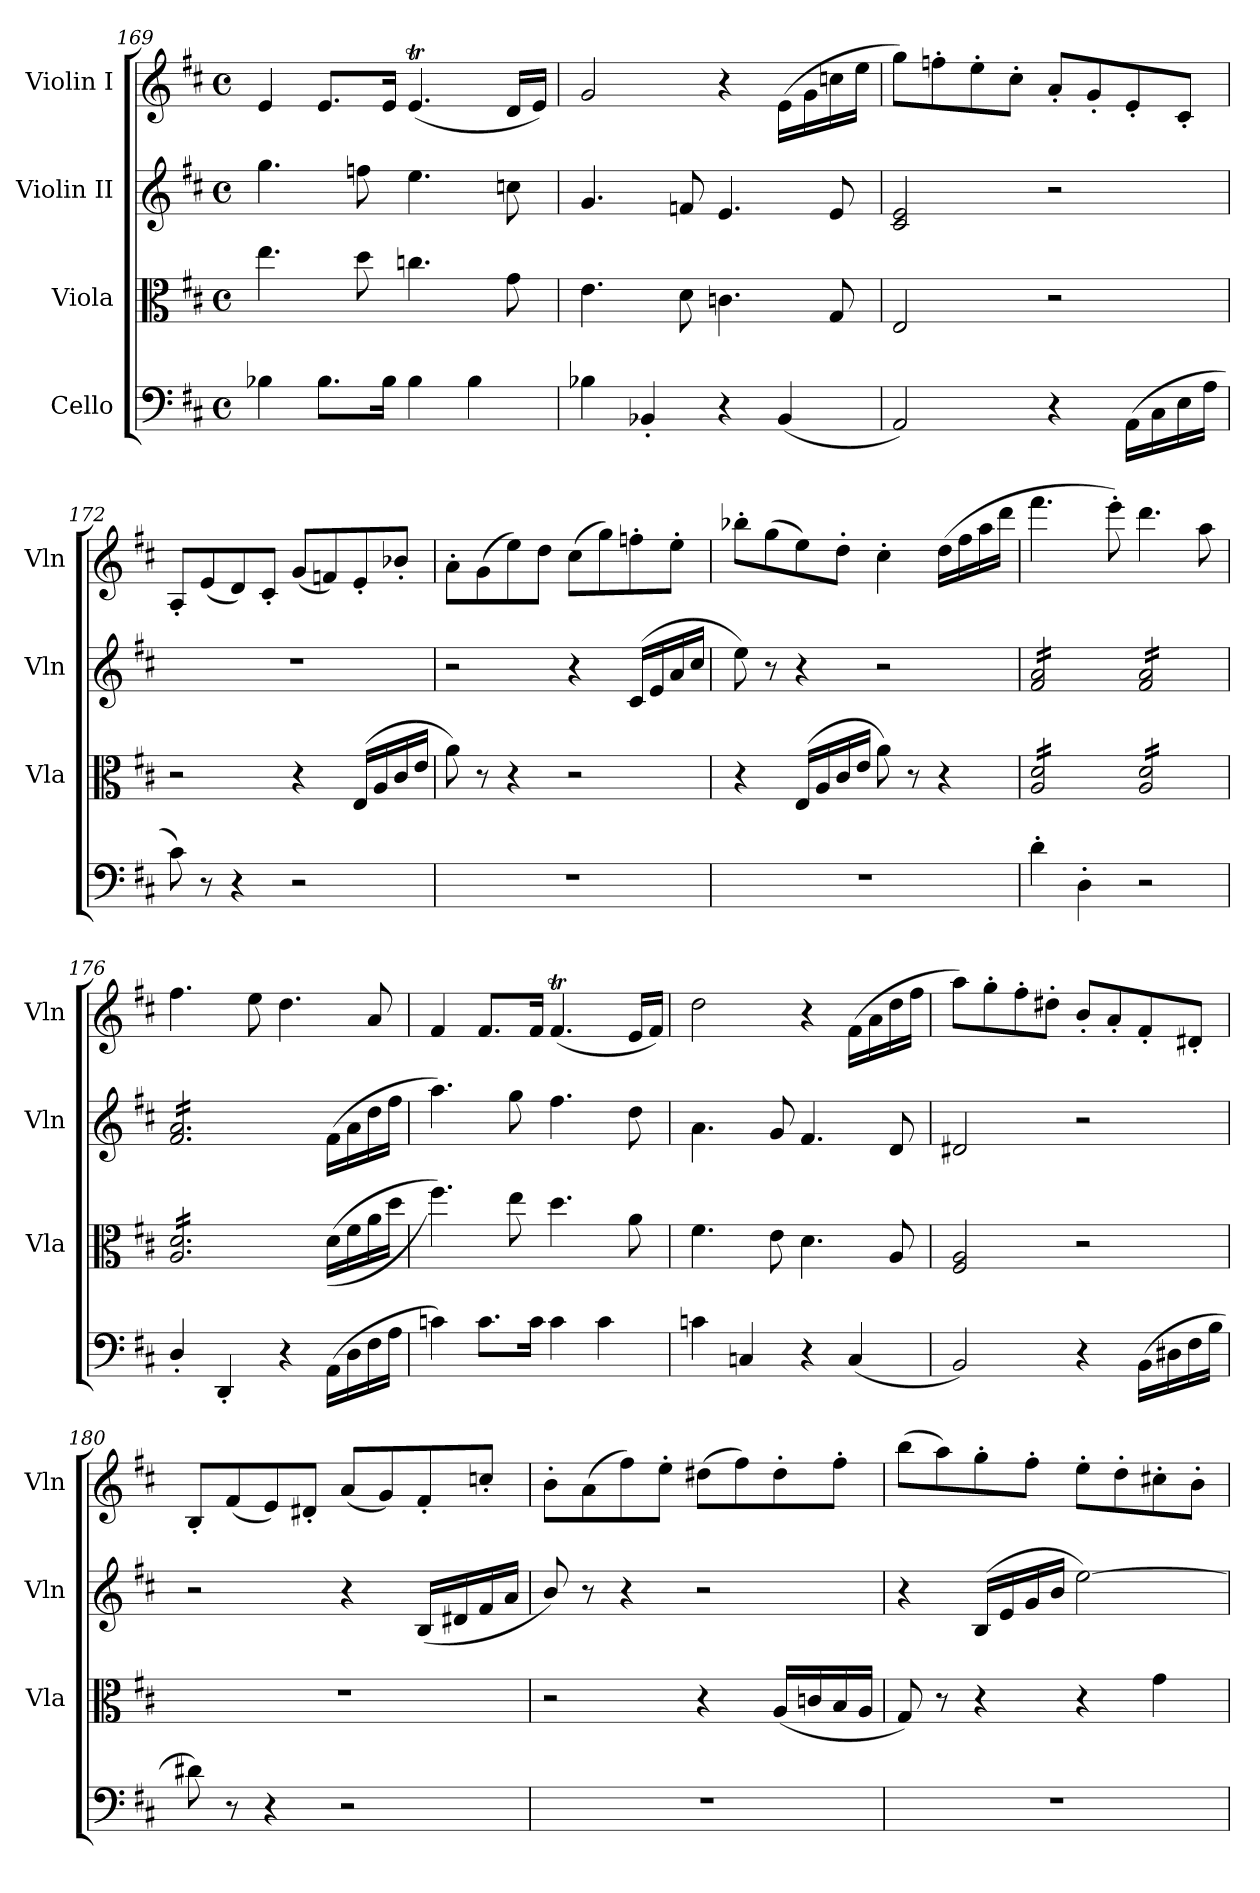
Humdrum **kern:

**kern	**kern	**kern	**kern
*part4	*part3	*part2	*part1
*staff4	*staff3	*staff2	*staff1
*I"Cello	*I"Viola	*I"Violin II	*I"Violin I
*	*I'Vla	*I'Vln	*I'Vln
*clefF4	*clefC3	*clefG2	*clefG2
*k[f#c#]	*k[f#c#]	*k[f#c#]	*k[f#c#]
*M4/4	*M4/4	*M4/4	*M4/4
*met(c)	*met(c)	*met(c)	*met(c)
=169	=169	=169	=169
4B-X\	4.ee\	4.gg\	4e/
8.B-\L	.	.	8.e/L
.	8dd\	8ffn\	.
16B-\Jk	.	.	16e/Jk
4B-\	4.ccn\	4.ee\	(<4.eT/
4B-\	.	.	.
.	8g\	8ccn\	16d/LL
.	.	.	16e/JJ)
=170	=170	=170	=170
4B-X\	4.e\	4.g/	2g/
4BB-X'/	.	.	.
.	8d\	8fn/	.
4r	4.cn\	4.e/	4r
(<4BB-/	.	.	(>16e\LL
.	.	.	16g\
.	8G/	8e/	16ccn\
.	.	.	16ee\JJ
=171	=171	=171	=171
2AA/)	2E/	2c#/ 2e/	8gg\L)
.	.	.	8ffn'\
.	.	.	8ee'\
.	.	.	8cc#'\J
4r	2r	2r	8a'/L
.	.	.	8g'/
(>16AA\LL	.	.	8e'/
16C#\	.	.	.
16E\	.	.	8c#'/J
16A\JJ	.	.	.
=172	=172	=172	=172
8c#\)	2r	1r	8A'/L
8r	.	.	(<8e/
4r	.	.	8d/)
.	.	.	8c#'/J
2r	4r	.	(<8g/L
.	.	.	8fn/)
.	(<16E/LL	.	8e'/
.	16A/	.	.
.	16c#/	.	8b-X'/J
.	16e/JJ	.	.
=173	=173	=173	=173
1r	8a\)	2r	8a'\L
.	8r	.	(>8g\
.	4r	.	8ee\)
.	.	.	8dd\J
.	2r	4r	(>8cc#\L
.	.	.	8gg\)
.	.	(<16c#/LL	8ffn'\
.	.	16e/	.
.	.	16a/	8ee'\J
.	.	16cc#/JJ	.
=174	=174	=174	=174
1r	4r	8ee\)	8bb-X'\L
.	.	8r	(>8gg\
.	(>16E/LL	4r	8ee\)
.	16A/	.	.
.	16c#/	.	8dd'\J
.	16e/JJ	.	.
.	8a\)	2r	4cc#'\
.	8r	.	.
.	4r	.	(>16dd\LL
.	.	.	16ff#\
.	.	.	16aa\
.	.	.	16ddd\JJ
=175	=175	=175	=175
*	*tremolo	*	*
*	*	*tremolo	*
4d'\	16A/ 16d/LL	16f#/ 16a/LL	4.fff#\
.	16A/ 16d/	16f#/ 16a/	.
.	16A/ 16d/	16f#/ 16a/	.
.	16A/ 16d/	16f#/ 16a/	.
4D'\	16A/ 16d/	16f#/ 16a/	.
.	16A/ 16d/	16f#/ 16a/	.
.	16A/ 16d/	16f#/ 16a/	8eee'\)
.	16A/ 16d/JJ	16f#/ 16a/JJ	.
2r	16A/ 16d/LL	16f#/ 16a/LL	4.ddd\
.	16A/ 16d/	16f#/ 16a/	.
.	16A/ 16d/	16f#/ 16a/	.
.	16A/ 16d/	16f#/ 16a/	.
.	16A/ 16d/	16f#/ 16a/	.
.	16A/ 16d/	16f#/ 16a/	.
.	16A/ 16d/	16f#/ 16a/	8aa\
.	16A/ 16d/JJ	16f#/ 16a/JJ	.
!!LO:PB:g=z
=176	=176	=176	=176
4D'/	16A/ 16d/LL	16f#/ 16a/LL	4.ff#\
.	16A/ 16d/	16f#/ 16a/	.
.	16A/ 16d/	16f#/ 16a/	.
.	16A/ 16d/	16f#/ 16a/	.
4DD'/	16A/ 16d/	16f#/ 16a/	.
.	16A/ 16d/	16f#/ 16a/	.
.	16A/ 16d/	16f#/ 16a/	8ee\
.	16A/ 16d/	16f#/ 16a/	.
4r	16A/ 16d/	16f#/ 16a/	4.dd\
.	16A/ 16d/	16f#/ 16a/	.
.	16A/ 16d/	16f#/ 16a/	.
.	16A/ 16d/JJ	16f#/ 16a/JJ	.
*	*	*Xtremolo	*
*	*Xtremolo	*	*
(>16AA\LL	(>(>16d\LL	(>16f#\LL	.
16D\	16f#\	16a\	.
16F#\	16a\	16dd\	8a/
16A\JJ	16dd\JJ	16ff#\JJ	.
=177	=177	=177	=177
4cn\)	4.ff#\))	4.aa\)	4f#/
8.c\L	.	.	8.f#/L
.	8ee\	8gg\	.
16c\Jk	.	.	16f#/Jk
4c\	4.dd\	4.ff#\	(<4.f#t/
4c\	.	.	.
.	8a\	8dd\	16e/LL
.	.	.	16f#/JJ)
=178	=178	=178	=178
4cn\	4.f#\	4.a\	2dd\
4Cn/	.	.	.
.	8e\	8g/	.
4r	4.d\	4.f#/	4r
(<4C/	.	.	(>16f#\LL
.	.	.	16a\
.	8A/	8d/	16dd\
.	.	.	16ff#\JJ
=179	=179	=179	=179
2BB/)	2F#/ 2A/	2d#X/	8aa\L)
.	.	.	8gg'\
.	.	.	8ff#'\
.	.	.	8dd#X'\J
4r	2r	2r	8b'/L
.	.	.	8a'/
(>16BB\LL	.	.	8f#'/
16D#X\	.	.	.
16F#\	.	.	8d#X'/J
16B\JJ	.	.	.
=180	=180	=180	=180
8d#X\)	1r	2r	8B'/L
8r	.	.	(<8f#/
4r	.	.	8e/)
.	.	.	8d#X'/J
2r	.	4r	(<8a/L
.	.	.	8g/)
.	.	(<16B/LL	8f#'/
.	.	16d#X/	.
.	.	16f#/	8ccn'/J
.	.	16a/JJ	.
=181	=181	=181	=181
1r	2r	8b/)	8b'\L
.	.	8r	(>8a\
.	.	4r	8ff#\)
.	.	.	8ee'\J
.	4r	2r	(>8dd#X\L
.	.	.	8ff#\)
.	(<16A/LL	.	8dd#'\
.	16cn/	.	.
.	16B/	.	8ff#'\J
.	16A/JJ	.	.
=182	=182	=182	=182
1r	8G/)	4r	(>8bb\L
.	8r	.	8aa\)
.	4r	(>16B/LL	8gg'\
.	.	16e/	.
.	.	16g/	8ff#'\J
.	.	16b/JJ	.
.	4r	[2ee\)	8ee'\L
.	.	.	8dd'\
.	4g\	.	8cc#X'\
.	.	.	8b'\J
=	=	=	=
*-	*-	*-	*-
